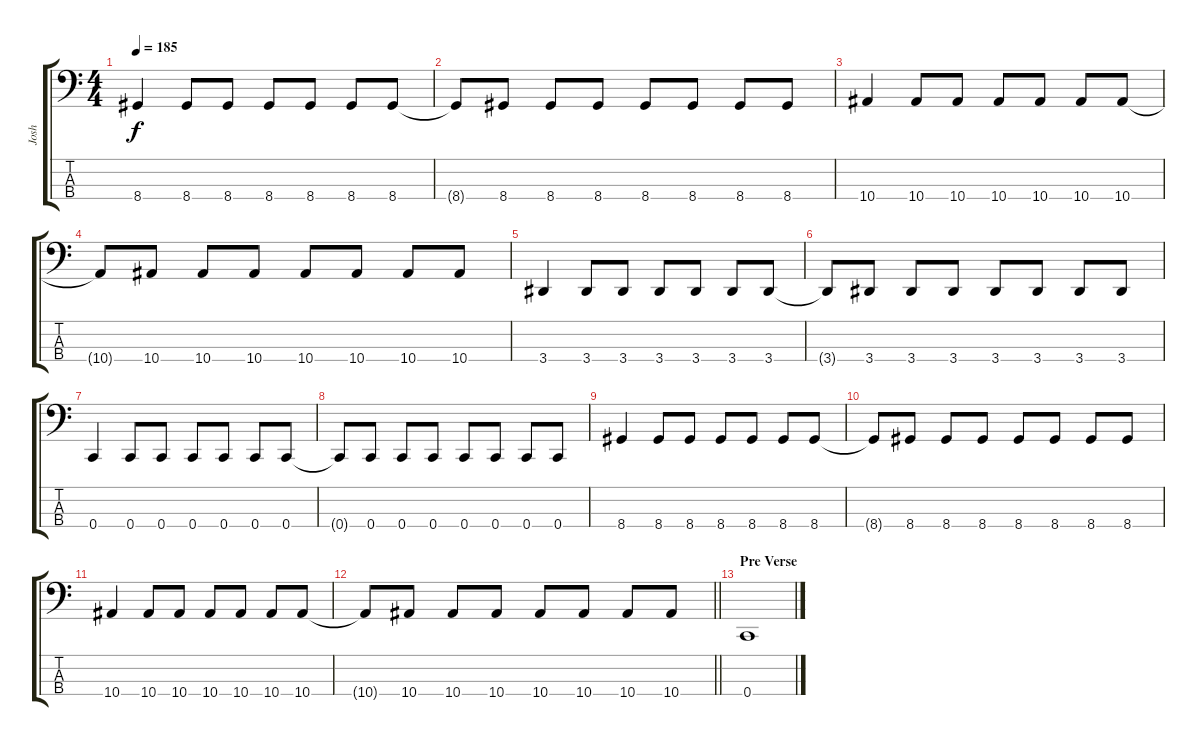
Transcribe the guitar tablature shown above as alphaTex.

\track ("Josh" "Josh") {instrument electricbasspick}
\staff {score tabs}
\tuning (F2 C2 G1 C1) {hide}
\ts (4 4)
\tempo 185
\clef f4
\ks c
8.4.4{dy f} 8.4.8 8.4.8 8.4.8 8.4.8 8.4.8 8.4.8 |
8.4{t}.8 8.4.8 8.4.8 8.4.8 8.4.8 8.4.8 8.4.8 8.4.8 |
10.4.4 10.4.8 10.4.8 10.4.8 10.4.8 10.4.8 10.4.8 |
10.4{t}.8 10.4.8 10.4.8 10.4.8 10.4.8 10.4.8 10.4.8 10.4.8 |
3.4.4 3.4.8 3.4.8 3.4.8 3.4.8 3.4.8 3.4.8 |
3.4{t}.8 3.4.8 3.4.8 3.4.8 3.4.8 3.4.8 3.4.8 3.4.8 |
0.4.4 0.4.8 0.4.8 0.4.8 0.4.8 0.4.8 0.4.8 |
0.4{t}.8 0.4.8 0.4.8 0.4.8 0.4.8 0.4.8 0.4.8 0.4.8 |
8.4.4 8.4.8 8.4.8 8.4.8 8.4.8 8.4.8 8.4.8 |
8.4{t}.8 8.4.8 8.4.8 8.4.8 8.4.8 8.4.8 8.4.8 8.4.8 |
10.4.4 10.4.8 10.4.8 10.4.8 10.4.8 10.4.8 10.4.8 |
\barLineRight lightlight
10.4{t}.8 10.4.8 10.4.8 10.4.8 10.4.8 10.4.8 10.4.8 10.4.8 |
\section ("" "Pre Verse")
0.4.1
